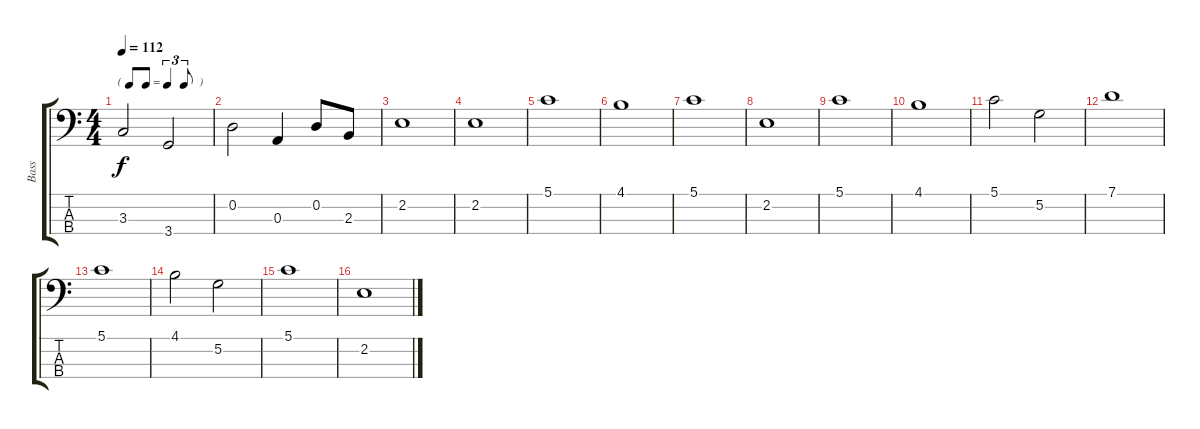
\track ("Bass" "Bass") {instrument electricbassfinger}
\staff {score tabs}
\tuning (G2 D2 A1 E1) {hide}
\ts (4 4)
\tf triplet8th
\tempo 112
\clef f4
\ks c
3.3.2{dy f} 3.4.2 |
0.2.2 0.3.4 0.2.8 2.3.8 |
2.2.1 |
2.2.1 |
5.1.1 |
4.1.1 |
5.1.1 |
2.2.1 |
5.1.1 |
4.1.1 |
5.1.2 5.2.2 |
7.1.1 |
5.1.1 |
4.1.2 5.2.2 |
5.1.1 |
2.2.1
